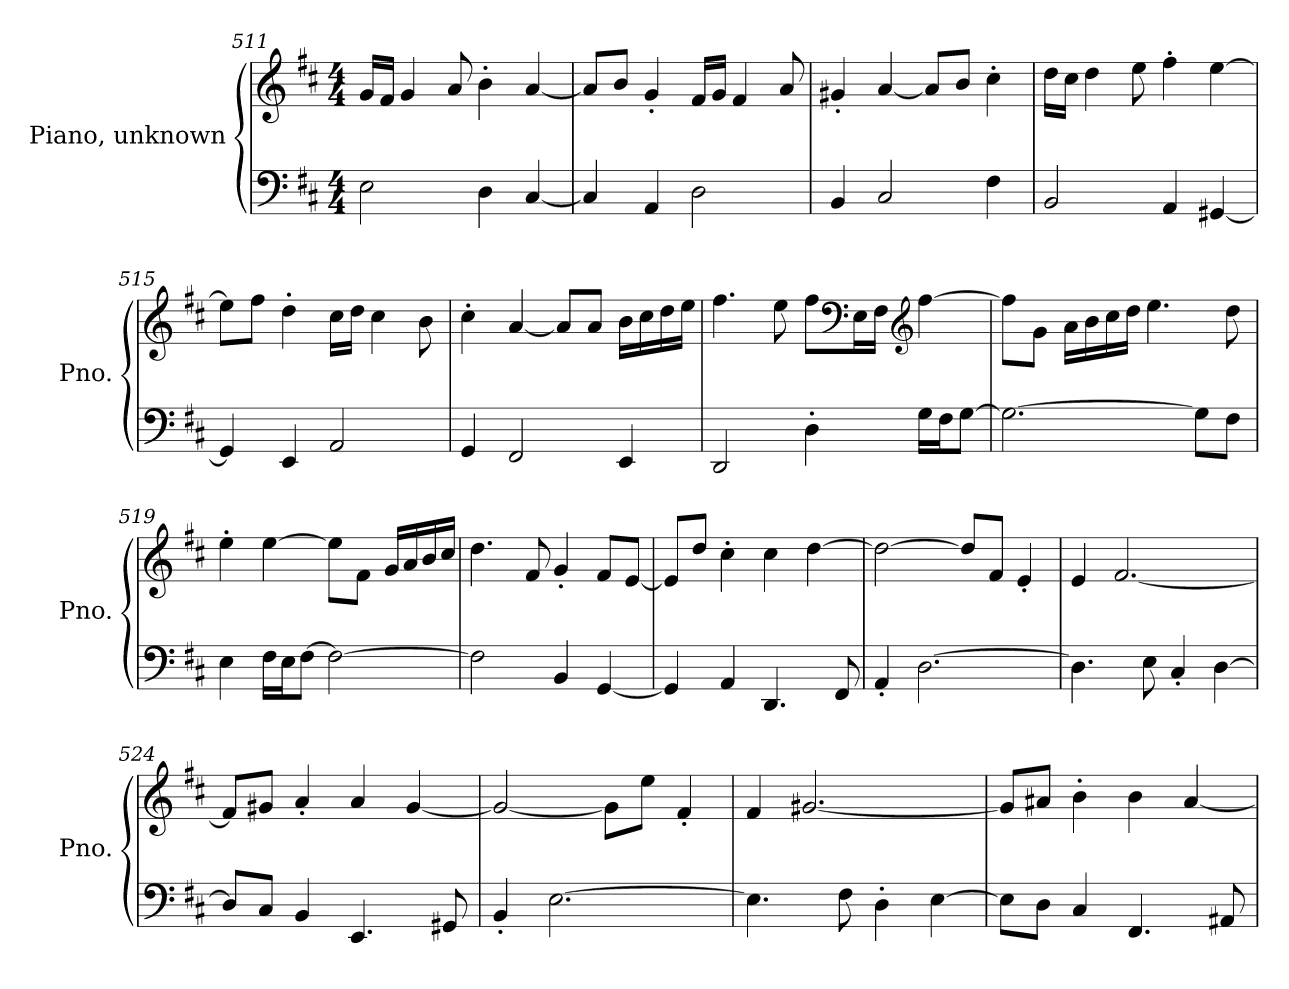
**kern	**kern
*part1	*part1
*staff2	*staff1
*I"Piano, unknown	*
*I'Pno.	*
*clefF4	*clefG2
*k[f#c#]	*k[f#c#]
*M4/4	*M4/4
=511	=511
2E\	16g/LL
.	16f#/JJ
.	4g/
.	8a/
4D\	4b'\
[4C#/	[4a/
!!LO:PB:g=z
=512	=512
4C#/]	8a/L]
.	8b/J
4AA/	4g'/
2D\	16f#/LL
.	16g/JJ
.	4f#/
.	8a/
=513	=513
4BB/	4g#X'/
2C#/	[4a/
.	8a/L]
.	8b/J
4F#\	4cc#'\
=514	=514
2BB/	16dd\LL
.	16cc#\JJ
.	4dd\
.	8ee\
4AA/	4ff#'\
[4GG#X/	[4ee\
=515	=515
4GG#/]	8ee\L]
.	8ff#\J
4EE/	4dd'\
2AA/	16cc#\LL
.	16dd\JJ
.	4cc#\
.	8b\
=516	=516
4GG/	4cc#'\
2FF#/	[4a/
.	8a/L]
.	8a/J
4EE/	16b\LL
.	16cc#\
.	16dd\
.	16ee\JJ
!!LO:LB:g=z
=517	=517
2DD/	4.ff#\
.	8ee\
4D'\	8ff#\L
*	*clefF4
.	16E\L
.	16F#\JJ
*	*clefG2
16G\LL	[4ff#\
16F#\J	.
[8G\J	.
=518	=518
2.G\_	8ff#\L]
.	8g\J
.	16a\LL
.	16b\
.	16cc#\
.	16dd\JJ
.	4.ee\
8G\L]	.
8F#\J	8dd\
=519	=519
4E\	4ee'\
16F#\LL	[4ee\
16E\J	.
[8F#\J	.
2F#\_	8ee\L]
.	8f#\J
.	16g/LL
.	16a/
.	16b/
.	16cc#/JJ
=520	=520
2F#\]	4.dd\
.	8f#/
4BB/	4g'/
[4GG/	8f#/L
.	[8e/J
!!LO:LB:g=z
=521	=521
4GG/]	8e/L]
.	8dd/J
4AA/	4cc#'\
4.DD/	4cc#\
.	[4dd\
8FF#/	.
=522	=522
4AA'/	2dd\_
[2.D\	.
.	8dd/L]
.	8f#/J
.	4e'/
=523	=523
4.D\]	4e/
.	[2.f#/
8E\	.
4C#'/	.
[4D\	.
=524	=524
8D/L]	8f#/L]
8C#/J	8g#X/J
4BB/	4a'/
4.EE/	4a/
.	[4g#/
8GG#X/	.
=525	=525
4BB'/	2g#/_
[2.E\	.
.	8g#\L]
.	8ee\J
.	4f#'/
=526	=526
4.E\]	4f#/
.	[2.g#X/
8F#\	.
4D'\	.
[4E\	.
!!LO:LB:g=z
=527	=527
8E\L]	8g#/L]
8D\J	8a#X/J
4C#/	4b'\
4.FF#/	4b\
.	[4a#/
8AA#X/	.
=	=
*-	*-
